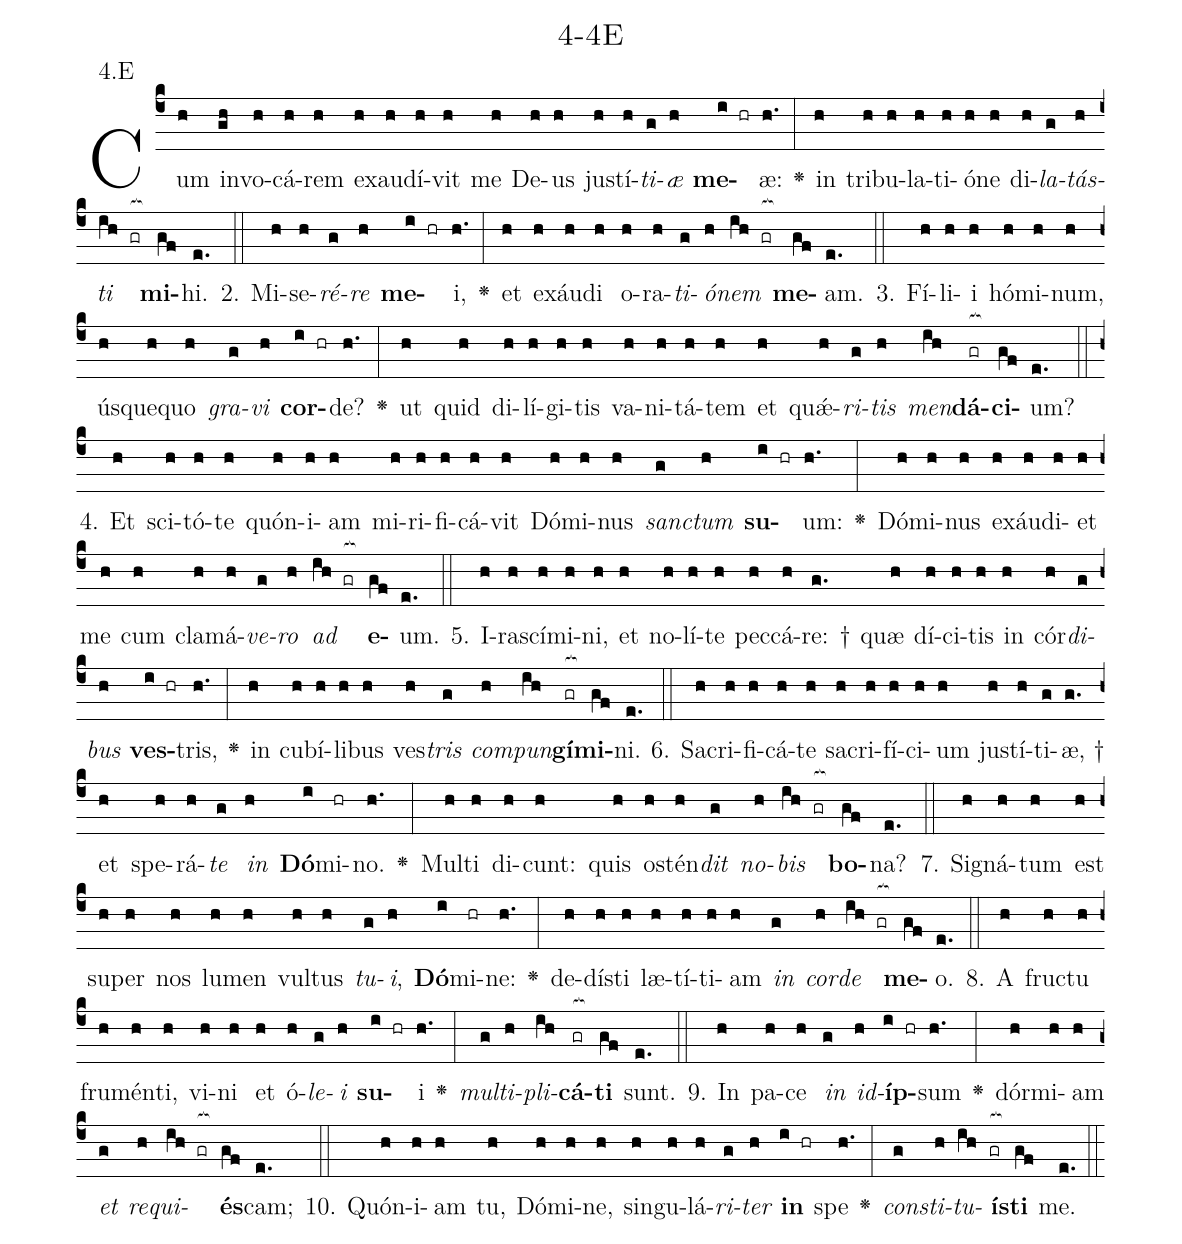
name: 4-4E;
annotation: 4.E;
%%
(c4)Cum(h) in(gh)vo(h)cá(h)rem(h) ex(h)au(h)dí(h)vit(h) me(h) De(h)us(h) jus(h)tí(h)<i>ti</i>(g)<i>æ</i>(h) <b>me</b>(i hr)æ:(h.) <v>\greheightstar</v>(:) in(h) tri(h)bu(h)la(h)ti(h)ó(h)ne(h) di(h)<i>la</i>(g)<i>tás</i>(h)<i>ti</i>(ih gr[ocb:1{]) <b>mi</b>(gf[ocb:0}])hi.(e.) (::)
2. Mi(h)se(h)<i>ré</i>(g)<i>re</i>(h) <b>me</b>(i hr)i,(h.) <v>\greheightstar</v>(:) et(h) ex(h)áu(h)di(h) o(h)ra(h)<i>ti</i>(g)<i>ó</i>(h)<i>nem</i>(ih gr[ocb:1{]) <b>me</b>(gf[ocb:0}])am.(e.) (::)
3. Fí(h)li(h)i(h) hó(h)mi(h)num,(h) ús(h)que(h)quo(h) <i>gra</i>(g)<i>vi</i>(h) <b>cor</b>(i hr)de?(h.) <v>\greheightstar</v>(:) ut(h) quid(h) di(h)lí(h)gi(h)tis(h) va(h)ni(h)tá(h)tem(h) et(h) quǽ(h)<i>ri</i>(g)<i>tis</i>(h) <i>men</i>(ih)<b>dá</b>(gr[ocb:1{])<b>ci</b>(gf[ocb:0}])um?(e.) (::)
4. Et(h) sci(h)tó(h)te(h) quón(h)i(h)am(h) mi(h)ri(h)fi(h)cá(h)vit(h) Dó(h)mi(h)nus(h) <i>sanc</i>(g)<i>tum</i>(h) <b>su</b>(i hr)um:(h.) <v>\greheightstar</v>(:) Dó(h)mi(h)nus(h) ex(h)áu(h)di(h)et(h) me(h) cum(h) cla(h)má(h)<i>ve</i>(g)<i>ro</i>(h) <i>ad</i>(ih gr[ocb:1{]) <b>e</b>(gf[ocb:0}])um.(e.) (::)
5. I(h)ra(h)scí(h)mi(h)ni,(h) et(h) no(h)lí(h)te(h) pec(h)cá(h)re: †(g.) quæ(h) dí(h)ci(h)tis(h) in(h) cór(h)<i>di</i>(g)<i>bus</i>(h) <b>ves</b>(i hr)tris,(h.) <v>\greheightstar</v>(:) in(h) cu(h)bí(h)li(h)bus(h) ves(h)<i>tris</i>(g) <i>com</i>(h)<i>pun</i>(ih)<b>gí</b>(gr[ocb:1{])<b>mi</b>(gf[ocb:0}])ni.(e.) (::)
6. Sa(h)cri(h)fi(h)cá(h)te(h) sa(h)cri(h)fí(h)ci(h)um(h) jus(h)tí(h)ti(g)æ, †(g.) et(h) spe(h)rá(h)<i>te</i>(g) <i>in</i>(h) <b>Dó</b>(i)mi(hr)no.(h.) <v>\greheightstar</v>(:) Mul(h)ti(h) di(h)cunt:(h) quis(h) os(h)tén(h)<i>dit</i>(g) <i>no</i>(h)<i>bis</i>(ih gr[ocb:1{]) <b>bo</b>(gf[ocb:0}])na?(e.) (::)
7. Si(h)gná(h)tum(h) est(h) su(h)per(h) nos(h) lu(h)men(h) vul(h)tus(h) <i>tu</i>(g)<i>i</i>,(h) <b>Dó</b>(i)mi(hr)ne:(h.) <v>\greheightstar</v>(:) de(h)dís(h)ti(h) læ(h)tí(h)ti(h)am(h) <i>in</i>(g) <i>cor</i>(h)<i>de</i>(ih gr[ocb:1{]) <b>me</b>(gf[ocb:0}])o.(e.) (::)
8. A(h) fruc(h)tu(h) fru(h)mén(h)ti,(h) vi(h)ni(h) et(h) ó(h)<i>le</i>(g)<i>i</i>(h) <b>su</b>(i hr)i(h.) <v>\greheightstar</v>(:) <i>mul</i>(g)<i>ti</i>(h)<i>pli</i>(ih)<b>cá</b>(gr[ocb:1{])<b>ti</b>(gf[ocb:0}]) sunt.(e.) (::)
9. In(h) pa(h)ce(h) <i>in</i>(g) <i>id</i>(h)<b>íp</b>(i hr)sum(h.) <v>\greheightstar</v>(:) dór(h)mi(h)am(h) <i>et</i>(g) <i>re</i>(h)<i>qui</i>(ih gr[ocb:1{])<b>és</b>(gf[ocb:0}])cam;(e.) (::)
10. Quón(h)i(h)am(h) tu,(h) Dó(h)mi(h)ne,(h) sin(h)gu(h)lá(h)<i>ri</i>(g)<i>ter</i>(h) <b>in</b>(i hr) spe(h.) <v>\greheightstar</v>(:) <i>con</i>(g)<i>sti</i>(h)<i>tu</i>(ih)<b>ís</b>(gr[ocb:1{])<b>ti</b>(gf[ocb:0}]) me.(e.) (::)
